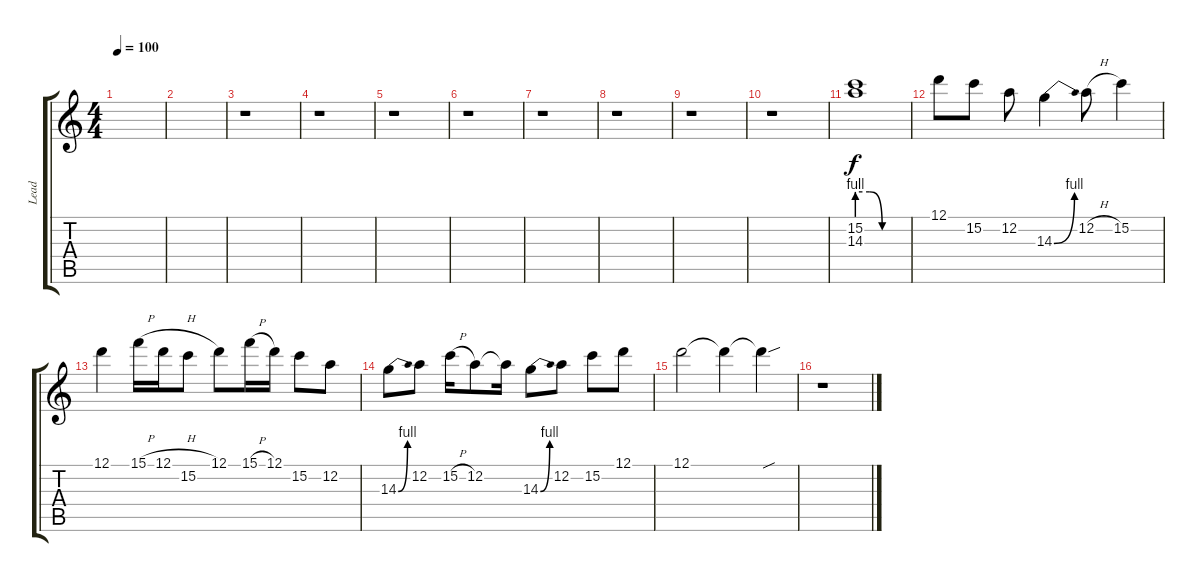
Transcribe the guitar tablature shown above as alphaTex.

\track ("Lead" "Lead") {instrument distortionguitar}
\staff {score tabs}
\tuning (D4 A3 F3 C3 G2 D2) {hide}
\ts (4 4)
\tempo 100
\clef g2
\ks c
|
|
r.1 |
r.1 |
r.1 |
r.1 |
r.1 |
r.1 |
r.1 |
r.1 |
(15.2 14.3{be (custom 0 4 15 4 30 0 60 0)}).1 |
12.1.8 15.2.8 12.2.8 14.3{be (bend 0 0 60 4)}.4 12.2{h}.8 15.2.4 |
12.1.4 15.1{h}.16 12.1{h}.16 15.2.8 12.1.8 15.1{h}.16 12.1.16 15.2.8 12.2.8 |
14.3{be (bend 0 0 60 4)}.8 12.2.8 15.2{h}.16 12.2.8 12.2{t}.16 14.3{be (bend 0 0 60 4)}.8 12.2.8 15.2.8 12.1.8 |
12.1.2 12.1{t}.4 12.1{sou t}.4 |
r.1
